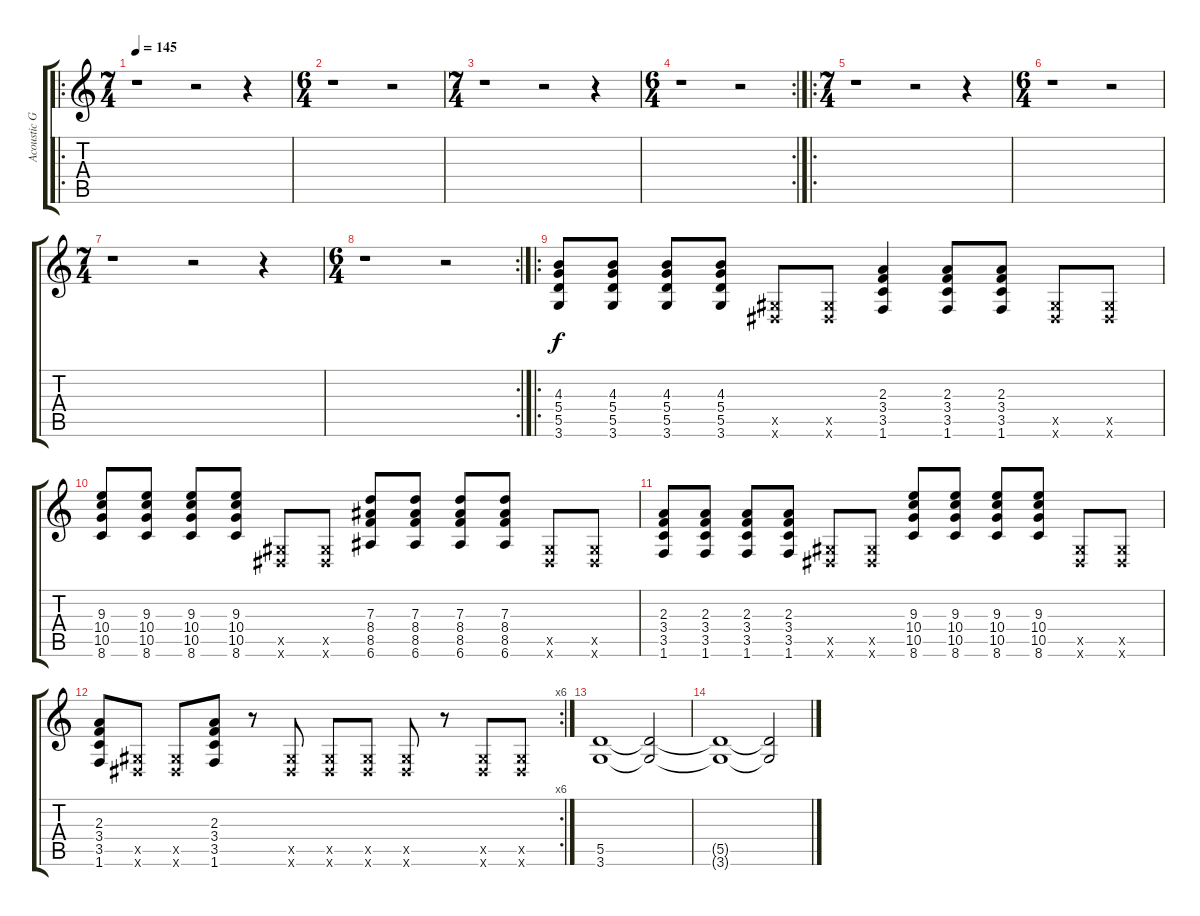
\track ("Acoustic Guitar" "Acoustic G") {instrument acousticguitarsteel}
\staff {score tabs}
\tuning (E4 B3 G3 D3 A2 E2) {hide}
\ro
\ts (7 4)
\tempo 145
\clef g2
\ks c
r.1{dy f} r.2 r.4 |
\ts (6 4)
r.1 r.2 |
\ts (7 4)
r.1 r.2 r.4 |
\rc 2
\ts (6 4)
r.1 r.2 |
\ro
\ts (7 4)
r.1 r.2 r.4 |
\ts (6 4)
r.1 r.2 |
\ts (7 4)
r.1 r.2 r.4 |
\rc 2
\ts (6 4)
r.1 r.2 |
\ro
(4.3 5.4 5.5 3.6).8 (4.3 5.4 5.5 3.6).8 (4.3 5.4 5.5 3.6).8 (4.3 5.4 5.5 3.6).8 (-1.5{x} -1.6{x}).8 (-1.5{x} -1.6{x}).8 (2.3 3.4 3.5 1.6).4 (2.3 3.4 3.5 1.6).8 (2.3 3.4 3.5 1.6).8 (-1.5{x} -1.6{x}).8 (-1.5{x} -1.6{x}).8 |
(9.3 10.4 10.5 8.6).8 (9.3 10.4 10.5 8.6).8 (9.3 10.4 10.5 8.6).8 (9.3 10.4 10.5 8.6).8 (-1.5{x} -1.6{x}).8 (-1.5{x} -1.6{x}).8 (7.3 8.4 8.5 6.6).8 (7.3 8.4 8.5 6.6).8 (7.3 8.4 8.5 6.6).8 (7.3 8.4 8.5 6.6).8 (-1.5{x} -1.6{x}).8 (-1.5{x} -1.6{x}).8 |
(2.3 3.4 3.5 1.6).8 (2.3 3.4 3.5 1.6).8 (2.3 3.4 3.5 1.6).8 (2.3 3.4 3.5 1.6).8 (-1.5{x} -1.6{x}).8 (-1.5{x} -1.6{x}).8 (9.3 10.4 10.5 8.6).8 (9.3 10.4 10.5 8.6).8 (9.3 10.4 10.5 8.6).8 (9.3 10.4 10.5 8.6).8 (-1.5{x} -1.6{x}).8 (-1.5{x} -1.6{x}).8 |
\rc 6
(2.3 3.4 3.5 1.6).8 (-1.5{x} -1.6{x}).8 (-1.5{x} -1.6{x}).8 (2.3 3.4 3.5 1.6).8 r.8 (-1.5{x} -1.6{x}).8 (-1.5{x} -1.6{x}).8 (-1.5{x} -1.6{x}).8 (-1.5{x} -1.6{x}).8 r.8 (-1.5{x} -1.6{x}).8 (-1.5{x} -1.6{x}).8 |
(5.5 3.6).1 (5.5{t} 3.6{t}).2 |
(5.5{t} 3.6{t}).1 (5.5{t} 3.6{t}).2
